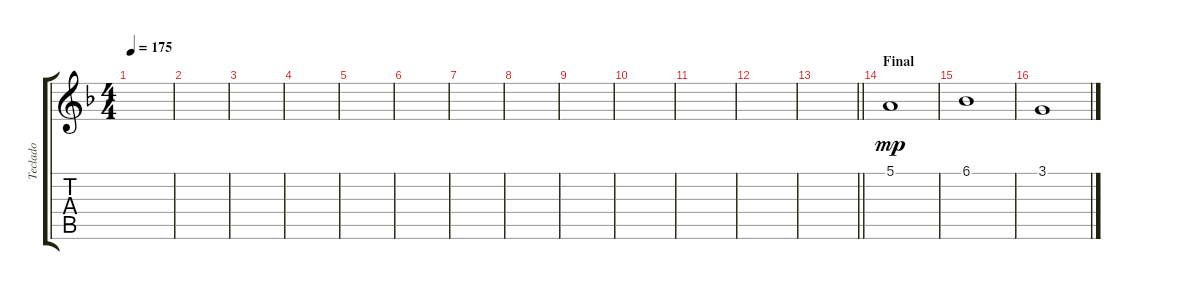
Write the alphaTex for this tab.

\track ("Teclado" "Teclado") {instrument stringensemble1}
\staff {score tabs}
\tuning (E4 B3 G3 D3 A2 E2) {hide}
\ts (4 4)
\tempo 175
\clef g2
\ks dminor
|
|
|
|
|
|
|
|
|
|
|
|
\barLineRight lightlight
|
\section ("" "Final")
5.1.1{dy mp instrument stringensemble2} |
6.1.1 |
3.1.1
